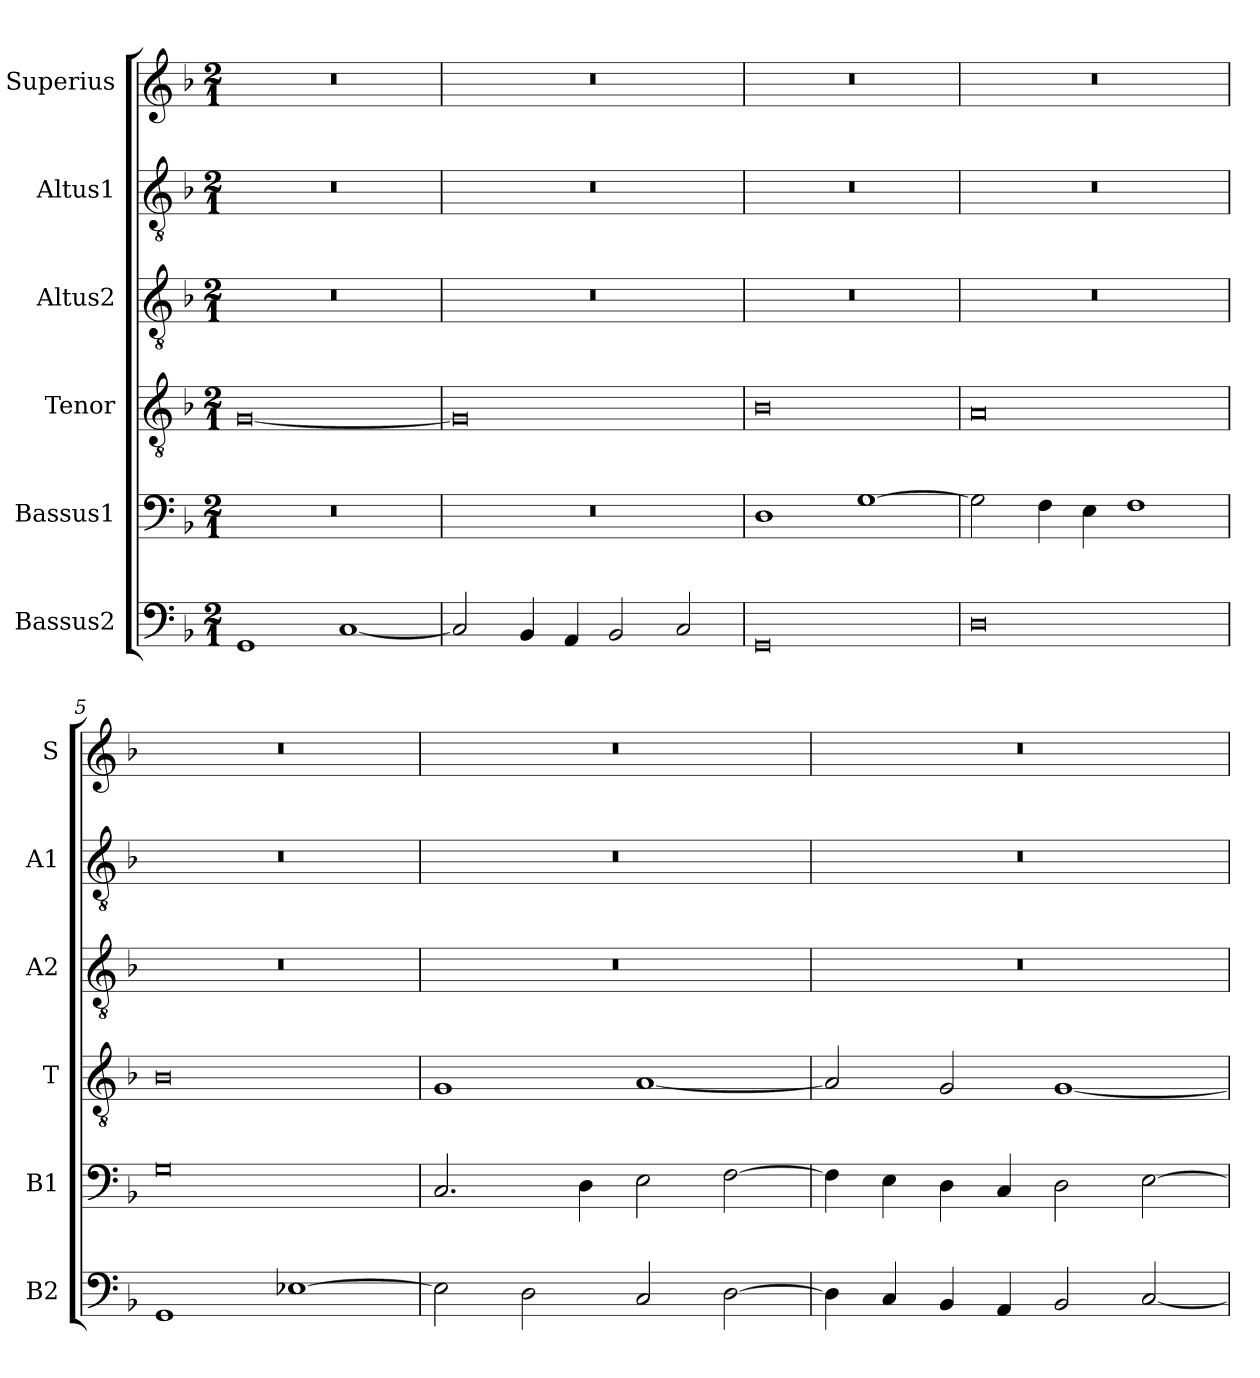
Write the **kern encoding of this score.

**kern	**kern	**kern	**kern	**kern	**kern
*part6	*part5	*part4	*part3	*part2	*part1
*staff6	*staff5	*staff4	*staff3	*staff2	*staff1
*I"Bassus2	*I"Bassus1	*I"Tenor	*I"Altus2	*I"Altus1	*I"Superius
*I'B2	*I'B1	*I'T	*I'A2	*I'A1	*I'S
*clefF4	*clefF4	*clefGv2	*clefGv2	*clefGv2	*clefG2
*k[b-]	*k[b-]	*k[b-]	*k[b-]	*k[b-]	*k[b-]
*M2/1	*M2/1	*M2/1	*M2/1	*M2/1	*M2/1
=1	=1	=1	=1	=1	=1
1GG	0r	[0G	0r	0r	0r
[1C	.	.	.	.	.
=2	=2	=2	=2	=2	=2
2C/]	0r	0G]	0r	0r	0r
4BB-/	.	.	.	.	.
4AA/	.	.	.	.	.
2BB-/	.	.	.	.	.
2C/	.	.	.	.	.
=3	=3	=3	=3	=3	=3
0GG	1D	0B-	0r	0r	0r
.	[1G	.	.	.	.
=4	=4	=4	=4	=4	=4
0D	2G\]	0A	0r	0r	0r
.	4F\	.	.	.	.
.	4E\	.	.	.	.
.	1F	.	.	.	.
=5	=5	=5	=5	=5	=5
1GG	0G	0B-	0r	0r	0r
[1E-X	.	.	.	.	.
=6	=6	=6	=6	=6	=6
2E-\]	2.C/	1G	0r	0r	0r
2D\	.	.	.	.	.
.	4D\	.	.	.	.
2C/	2E\	[1A	.	.	.
[2D\	[2F\	.	.	.	.
=7	=7	=7	=7	=7	=7
4D\]	4F\]	2A/]	0r	0r	0r
4C/	4E\	.	.	.	.
4BB-/	4D\	2G/	.	.	.
4AA/	4C/	.	.	.	.
2BB-/	2D\	[1G	.	.	.
[2C/	[2E\	.	.	.	.
=	=	=	=	=	=
*-	*-	*-	*-	*-	*-
